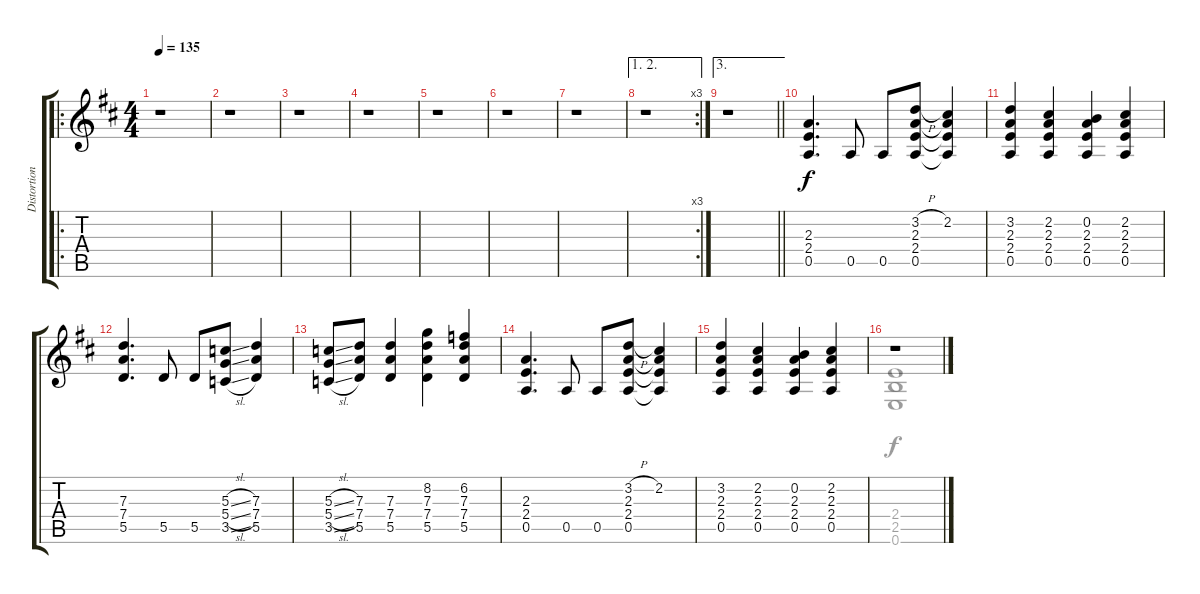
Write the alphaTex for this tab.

\track ("Distortion" "Distortion") {instrument distortionguitar}
\staff {score tabs}
\tuning (E4 B3 G3 D3 A2 E2) {hide}
\voice
\ro
\ts (4 4)
\tempo 135
\clef g2
\ks d
r.1{dy f instrument distortionguitar} |
r.1 |
r.1 |
r.1 |
r.1 |
r.1 |
r.1 |
\ae (1 2)
\rc 3
r.1 |
\ae 3
\barLineRight lightlight
r.1 |
(2.3 2.4 0.5).4{d} 0.5.8 0.5.8 (3.2{h} 2.3 2.4 0.5).8 (2.2 2.3{t} 2.4{t} 0.5{t}).4 |
(3.2 2.3 2.4 0.5).4 (2.2 2.3 2.4 0.5).4 (0.2 2.3 2.4 0.5).4 (2.2 2.3 2.4 0.5).4 |
(7.3 7.4 5.5).4{d} 5.5.8 5.5.8 (5.3{sl} 5.4{sl} 3.5{sl}).8 (7.3 7.4 5.5).4 |
(5.3{sl} 5.4{sl} 3.5{sl}).8 (7.3 7.4 5.5).8 (7.3 7.4 5.5).4 (8.2 7.3 7.4 5.5).4 (6.2 7.3 7.4 5.5).4 |
(2.3 2.4 0.5).4{d} 0.5.8 0.5.8 (3.2{h} 2.3 2.4 0.5).8 (2.2 2.3{t} 2.4{t} 0.5{t}).4 |
(3.2 2.3 2.4 0.5).4 (2.2 2.3 2.4 0.5).4 (0.2 2.3 2.4 0.5).4 (2.2 2.3 2.4 0.5).4 |
r.1
\voice
\clef g2
\ottava regular
\simile none
\ks d
|
|
|
|
|
|
|
|
\barLineRight lightlight
|
|
|
|
|
|
|
(2.4 2.5 0.6).1
